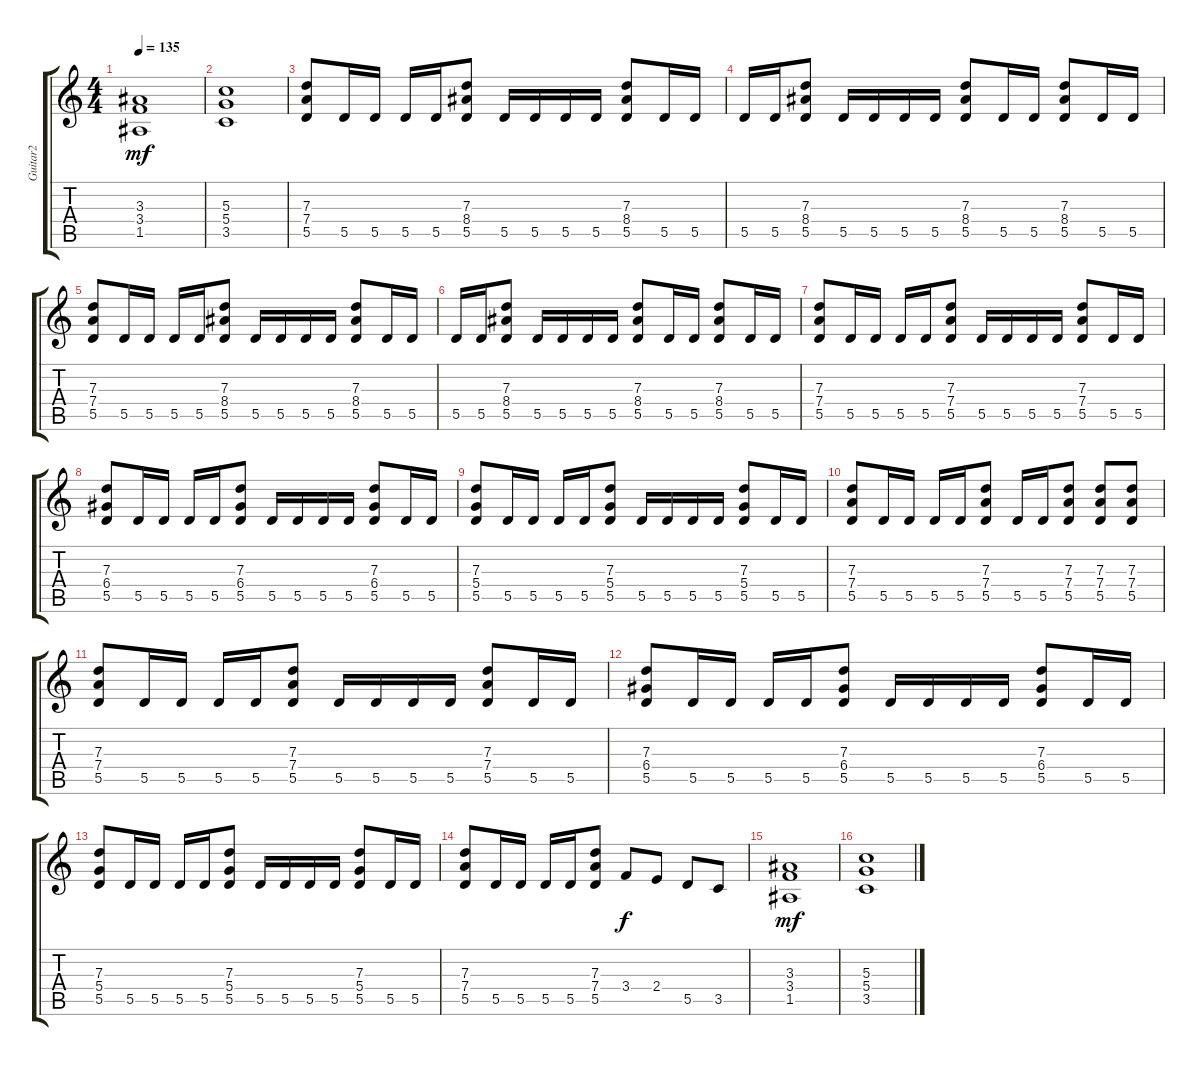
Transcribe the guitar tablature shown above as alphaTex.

\track ("Guitar2" "Guitar2") {instrument acousticguitarsteel}
\staff {score tabs}
\tuning (E4 B3 G3 D3 A2 E2) {hide}
\ts (4 4)
\tempo 135
\clef g2
\ks c
(3.3 3.4 1.5).1{dy mf} |
(5.3 5.4 3.5).1 |
(7.3 7.4 5.5).8 5.5.16 5.5.16 5.5.16 5.5.16 (7.3 8.4 5.5).8 5.5.16 5.5.16 5.5.16 5.5.16 (7.3 8.4 5.5).8 5.5.16 5.5.16 |
5.5.16 5.5.16 (7.3 8.4 5.5).8 5.5.16 5.5.16 5.5.16 5.5.16 (7.3 8.4 5.5).8 5.5.16 5.5.16 (7.3 8.4 5.5).8 5.5.16 5.5.16 |
(7.3 7.4 5.5).8 5.5.16 5.5.16 5.5.16 5.5.16 (7.3 8.4 5.5).8 5.5.16 5.5.16 5.5.16 5.5.16 (7.3 8.4 5.5).8 5.5.16 5.5.16 |
5.5.16 5.5.16 (7.3 8.4 5.5).8 5.5.16 5.5.16 5.5.16 5.5.16 (7.3 8.4 5.5).8 5.5.16 5.5.16 (7.3 8.4 5.5).8 5.5.16 5.5.16 |
(7.3 7.4 5.5).8 5.5.16 5.5.16 5.5.16 5.5.16 (7.3 7.4 5.5).8 5.5.16 5.5.16 5.5.16 5.5.16 (7.3 7.4 5.5).8 5.5.16 5.5.16 |
(7.3 6.4 5.5).8 5.5.16 5.5.16 5.5.16 5.5.16 (7.3 6.4 5.5).8 5.5.16 5.5.16 5.5.16 5.5.16 (7.3 6.4 5.5).8 5.5.16 5.5.16 |
(7.3 5.4 5.5).8 5.5.16 5.5.16 5.5.16 5.5.16 (7.3 5.4 5.5).8 5.5.16 5.5.16 5.5.16 5.5.16 (7.3 5.4 5.5).8 5.5.16 5.5.16 |
(7.3 7.4 5.5).8 5.5.16 5.5.16 5.5.16 5.5.16 (7.3 7.4 5.5).8 5.5.16 5.5.16 (7.3 7.4 5.5).8 (7.3 7.4 5.5).8 (7.3 7.4 5.5).8 |
(7.3 7.4 5.5).8 5.5.16 5.5.16 5.5.16 5.5.16 (7.3 7.4 5.5).8 5.5.16 5.5.16 5.5.16 5.5.16 (7.3 7.4 5.5).8 5.5.16 5.5.16 |
(7.3 6.4 5.5).8 5.5.16 5.5.16 5.5.16 5.5.16 (7.3 6.4 5.5).8 5.5.16 5.5.16 5.5.16 5.5.16 (7.3 6.4 5.5).8 5.5.16 5.5.16 |
(7.3 5.4 5.5).8 5.5.16 5.5.16 5.5.16 5.5.16 (7.3 5.4 5.5).8 5.5.16 5.5.16 5.5.16 5.5.16 (7.3 5.4 5.5).8 5.5.16 5.5.16 |
(7.3 7.4 5.5).8 5.5.16 5.5.16 5.5.16 5.5.16 (7.3 7.4 5.5).8 3.4.8{dy f} 2.4.8 5.5.8 3.5.8 |
(3.3 3.4 1.5).1{dy mf} |
(5.3 5.4 3.5).1
